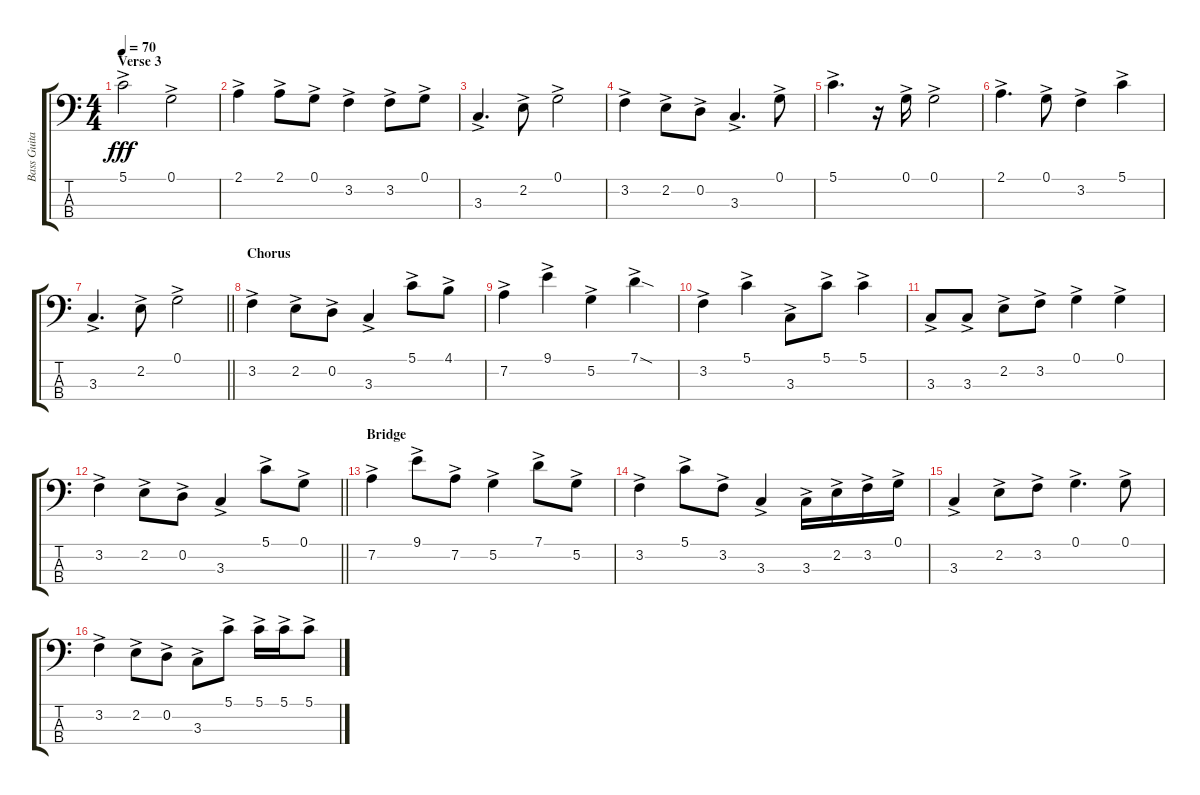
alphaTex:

\track ("Bass Guitar (John Lennon)" "Bass Guita") {instrument fretlessbass}
\staff {score tabs}
\tuning (G2 D2 A1 E1) {hide}
\ts (4 4)
\section ("" "Verse 3")
\tempo 70
\clef f4
\ks c
5.1{ac}.2{dy fff} 0.1{ac}.2 |
2.1{ac}.4 2.1{ac}.8 0.1{ac}.8 3.2{ac}.4 3.2{ac}.8 0.1{ac}.8 |
3.3{ac}.4{d} 2.2{ac}.8 0.1{ac}.2 |
3.2{ac}.4 2.2{ac}.8 0.2{ac}.8 3.3{ac}.4{d} 0.1{ac}.8 |
5.1{ac}.4{d} r.16 0.1{ac}.16 0.1{ac}.2 |
2.1{ac}.4{d} 0.1{ac}.8 3.2{ac}.4 5.1{ac}.4 |
\barLineRight lightlight
3.3{ac}.4{d} 2.2{ac}.8 0.1{ac}.2 |
\section ("" "Chorus")
3.2{ac}.4 2.2{ac}.8 0.2{ac}.8 3.3{ac}.4 5.1{ac}.8 4.1{ac}.8 |
7.2{ac}.4 9.1{ac}.4 5.2{ac}.4 7.1{sod ac}.4 |
3.2{ac}.4 5.1{ac}.4 3.3{ac}.8 5.1{ac}.8 5.1{ac}.4 |
3.3{ac}.8 3.3{ac}.8 2.2{ac}.8 3.2{ac}.8 0.1{ac}.4 0.1{ac}.4 |
\barLineRight lightlight
3.2{ac}.4 2.2{ac}.8 0.2{ac}.8 3.3{ac}.4 5.1{ac}.8 0.1{ac}.8 |
\section ("" "Bridge")
7.2{ac}.4 9.1{ac}.8 7.2{ac}.8 5.2{ac}.4 7.1{ac}.8 5.2{ac}.8 |
3.2{ac}.4 5.1{ac}.8 3.2{ac}.8 3.3{ac}.4 3.3{ac}.16 2.2{ac}.16 3.2{ac}.16 0.1{ac}.16 |
3.3{ac}.4 2.2{ac}.8 3.2{ac}.8 0.1{ac}.4{d} 0.1{ac}.8 |
3.2{ac}.4 2.2{ac}.8 0.2{ac}.8 3.3{ac}.8 5.1{ac}.8 5.1{ac}.16 5.1{ac}.16 5.1{ac}.8
